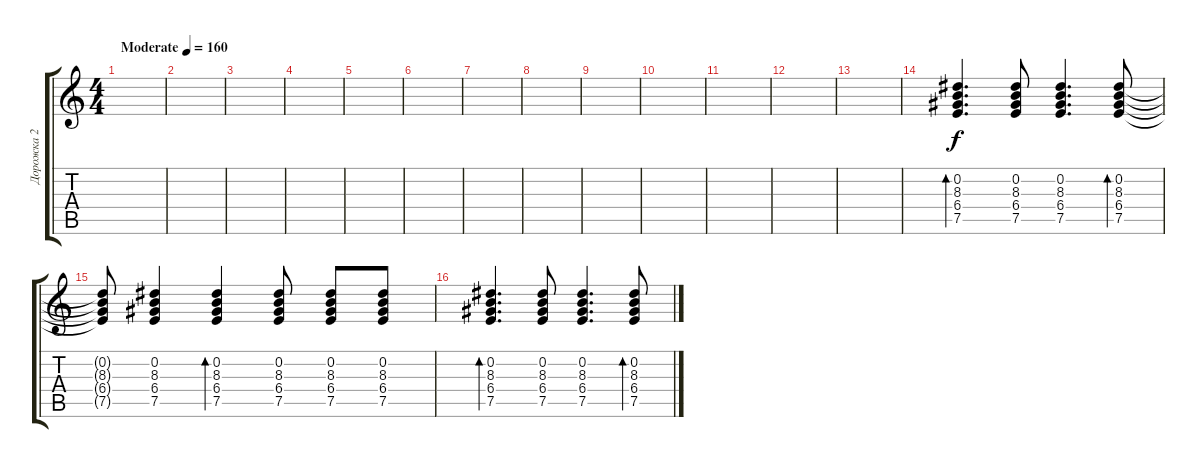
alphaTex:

\track ("Дорожка 2" "Дорожка 2") {instrument acousticguitarnylon}
\staff {score tabs}
\tuning (E4 B3 G3 D3 A2 E2) {hide}
\ts (4 4)
\tempo (160 "Moderate")
\clef g2
\ks c
|
|
|
|
|
|
|
|
|
|
|
|
|
(0.2 8.3 6.4 7.5).4{d bd 60} (0.2 8.3 6.4 7.5).8 (0.2 8.3 6.4 7.5).4{d} (0.2 8.3 6.4 7.5).8{bd 60} |
(0.2{t} 8.3{t} 6.4{t} 7.5{t}).8 (0.2 8.3 6.4 7.5).4 (0.2 8.3 6.4 7.5).4{bd 60} (0.2 8.3 6.4 7.5).8 (0.2 8.3 6.4 7.5).8 (0.2 8.3 6.4 7.5).8 |
(0.2 8.3 6.4 7.5).4{d bd 60} (0.2 8.3 6.4 7.5).8 (0.2 8.3 6.4 7.5).4{d} (0.2 8.3 6.4 7.5).8{bd 60}
